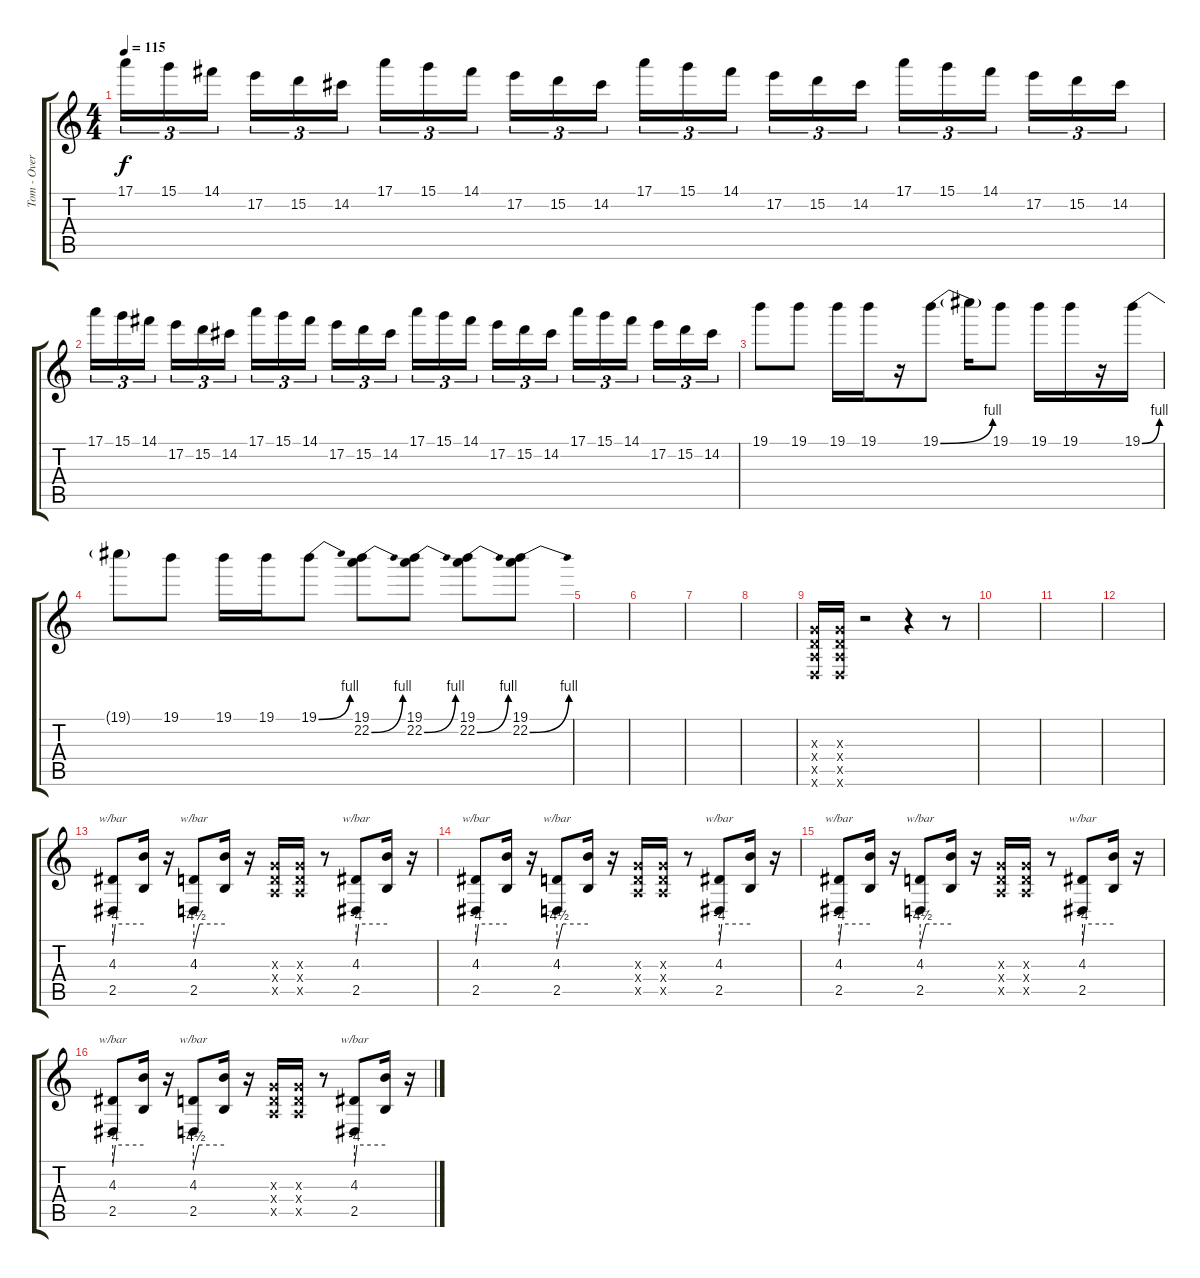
\track ("Tom - Overdriven" "Tom - Over") {instrument overdrivenguitar}
\staff {score tabs}
\tuning (E4 B3 G3 D3 A2 D2) {hide}
\ts (4 4)
\tempo 115
\clef g2
\ks c
17.1.16{tu (3 2) dy f} 15.1.16{tu (3 2)} 14.1.16{tu (3 2) beam splitsecondary} 17.2.16{tu (3 2)} 15.2.16{tu (3 2)} 14.2.16{tu (3 2)} 17.1.16{tu (3 2)} 15.1.16{tu (3 2)} 14.1.16{tu (3 2) beam splitsecondary} 17.2.16{tu (3 2)} 15.2.16{tu (3 2)} 14.2.16{tu (3 2)} 17.1.16{tu (3 2)} 15.1.16{tu (3 2)} 14.1.16{tu (3 2) beam splitsecondary} 17.2.16{tu (3 2)} 15.2.16{tu (3 2)} 14.2.16{tu (3 2)} 17.1.16{tu (3 2)} 15.1.16{tu (3 2)} 14.1.16{tu (3 2) beam splitsecondary} 17.2.16{tu (3 2)} 15.2.16{tu (3 2)} 14.2.16{tu (3 2)} |
17.1.16{tu (3 2)} 15.1.16{tu (3 2)} 14.1.16{tu (3 2) beam splitsecondary} 17.2.16{tu (3 2)} 15.2.16{tu (3 2)} 14.2.16{tu (3 2)} 17.1.16{tu (3 2)} 15.1.16{tu (3 2)} 14.1.16{tu (3 2) beam splitsecondary} 17.2.16{tu (3 2)} 15.2.16{tu (3 2)} 14.2.16{tu (3 2)} 17.1.16{tu (3 2)} 15.1.16{tu (3 2)} 14.1.16{tu (3 2) beam splitsecondary} 17.2.16{tu (3 2)} 15.2.16{tu (3 2)} 14.2.16{tu (3 2)} 17.1.16{tu (3 2)} 15.1.16{tu (3 2)} 14.1.16{tu (3 2) beam splitsecondary} 17.2.16{tu (3 2)} 15.2.16{tu (3 2)} 14.2.16{tu (3 2)} |
19.1.8 19.1.8 19.1.16 19.1.16 r.16 19.1{be (bend 0 0 60 4)}.8 19.1{t}.16 19.1.8 19.1.16 19.1.16 r.16 19.1{be (bend 0 0 60 4)}.16 |
19.1{t}.8 19.1.8 19.1.16 19.1.16 19.1{be (bend 0 0 60 4)}.8 (19.1 22.2{be (bend 0 0 60 4)}).8 (19.1 22.2{be (bend 0 0 60 4)}).8 (19.1 22.2{be (bend 0 0 60 4)}).8 (19.1 22.2{be (bend 0 0 60 4)}).8 |
|
|
|
|
(0.3{x} 0.4{x} 0.5{x} 0.6{x}).16 (0.3{x} 0.4{x} 0.5{x} 0.6{x}).16 r.2 r.4 r.8 |
|
|
|
(4.3 2.5).8{tbe (custom default 0 -16 5 0 60 0)} (4.3{t} 2.5{t}).16 r.16 (4.3 2.5).8{tbe (custom default 0 -18 11 0 60 0)} (4.3{t} 2.5{t}).16 r.16 (0.3{x} 0.4{x} 0.5{x}).16 (0.3{x} 0.4{x} 0.5{x}).16 r.8 (4.3 2.5).8{tbe (custom default 0 -16 5 0 60 0)} (4.3{t} 2.5{t}).16 r.16 |
(4.3 2.5).8{tbe (custom default 0 -16 5 0 60 0)} (4.3{t} 2.5{t}).16 r.16 (4.3 2.5).8{tbe (custom default 0 -18 11 0 60 0)} (4.3{t} 2.5{t}).16 r.16 (0.3{x} 0.4{x} 0.5{x}).16 (0.3{x} 0.4{x} 0.5{x}).16 r.8 (4.3 2.5).8{tbe (custom default 0 -16 5 0 60 0)} (4.3{t} 2.5{t}).16 r.16 |
(4.3 2.5).8{tbe (custom default 0 -16 5 0 60 0)} (4.3{t} 2.5{t}).16 r.16 (4.3 2.5).8{tbe (custom default 0 -18 11 0 60 0)} (4.3{t} 2.5{t}).16 r.16 (0.3{x} 0.4{x} 0.5{x}).16 (0.3{x} 0.4{x} 0.5{x}).16 r.8 (4.3 2.5).8{tbe (custom default 0 -16 5 0 60 0)} (4.3{t} 2.5{t}).16 r.16 |
(4.3 2.5).8{tbe (custom default 0 -16 5 0 60 0)} (4.3{t} 2.5{t}).16 r.16 (4.3 2.5).8{tbe (custom default 0 -18 11 0 60 0)} (4.3{t} 2.5{t}).16 r.16 (0.3{x} 0.4{x} 0.5{x}).16 (0.3{x} 0.4{x} 0.5{x}).16 r.8 (4.3 2.5).8{tbe (custom default 0 -16 5 0 60 0)} (4.3{t} 2.5{t}).16 r.16
